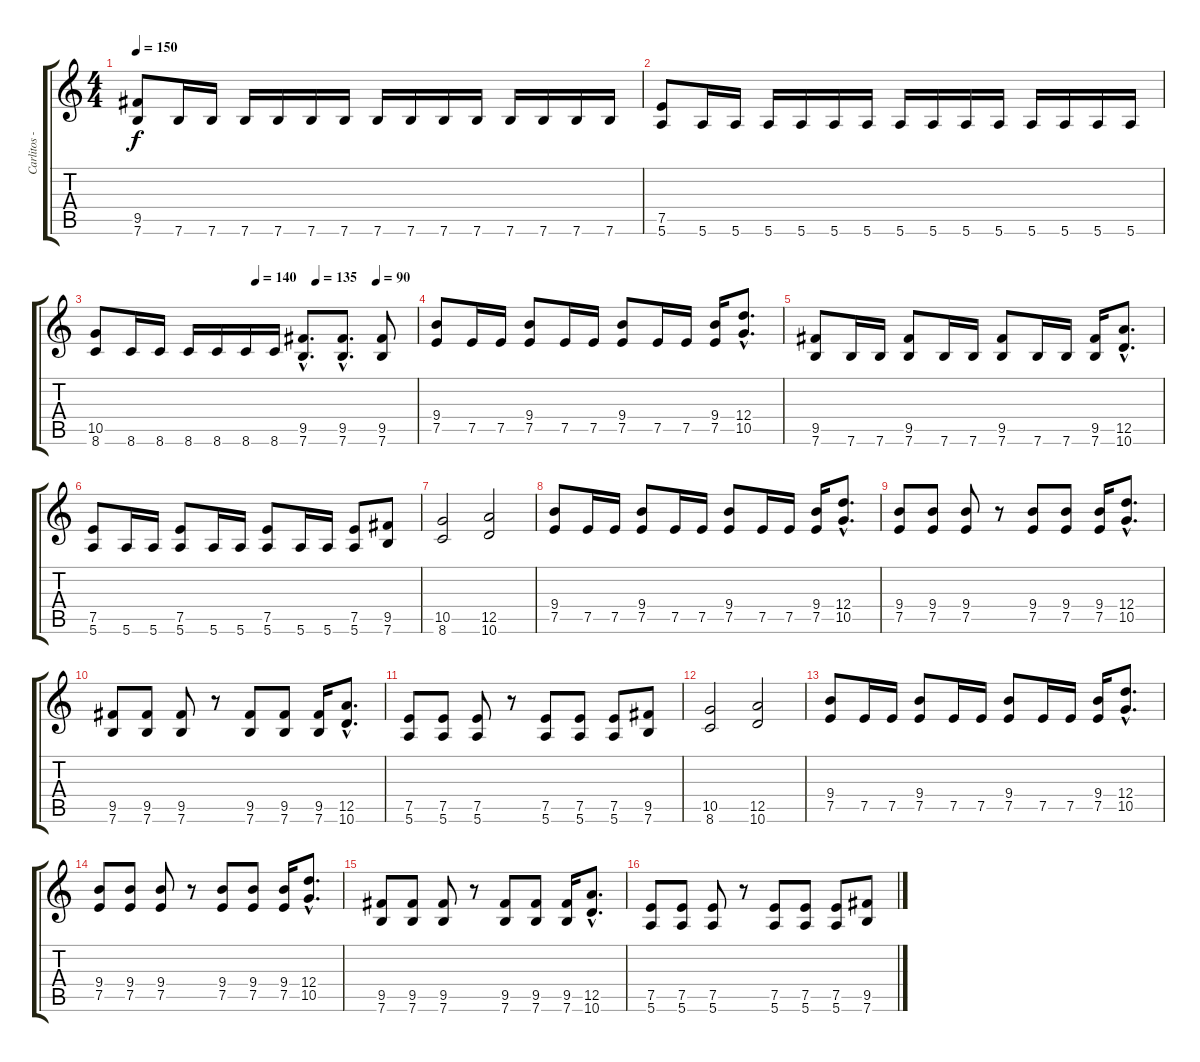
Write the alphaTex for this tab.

\track ("Carlitos - Primera Guitarra" "Carlitos -") {instrument distortionguitar}
\staff {score tabs}
\tuning (E4 B3 G3 D3 A2 E2) {hide}
\ts (4 4)
\tempo 150
\clef g2
\ks c
(9.5 7.6).8{dy f} 7.6.16 7.6.16 7.6.16 7.6.16 7.6.16 7.6.16 7.6.16 7.6.16 7.6.16 7.6.16 7.6.16 7.6.16 7.6.16 7.6.16 |
(7.5 5.6).8 5.6.16 5.6.16 5.6.16 5.6.16 5.6.16 5.6.16 5.6.16 5.6.16 5.6.16 5.6.16 5.6.16 5.6.16 5.6.16 5.6.16 |
\tempo (140 0.5)
\tempo (135 0.6875)
\tempo (90 0.875)
(10.5 8.6).8 8.6.16 8.6.16 8.6.16 8.6.16 8.6.16 8.6.16 (9.5{hac} 7.6{hac}).8{d} (9.5{hac} 7.6{hac}).8{d} (9.5 7.6).8 |
(9.4 7.5).8 7.5.16 7.5.16 (9.4 7.5).8 7.5.16 7.5.16 (9.4 7.5).8 7.5.16 7.5.16 (9.4 7.5).16 (12.4{hac} 10.5{hac}).8{d} |
(9.5 7.6).8 7.6.16 7.6.16 (9.5 7.6).8 7.6.16 7.6.16 (9.5 7.6).8 7.6.16 7.6.16 (9.5 7.6).16 (12.5{hac} 10.6{hac}).8{d} |
(7.5 5.6).8 5.6.16 5.6.16 (7.5 5.6).8 5.6.16 5.6.16 (7.5 5.6).8 5.6.16 5.6.16 (7.5 5.6).8 (9.5 7.6).8 |
(10.5 8.6).2 (12.5 10.6).2 |
(9.4 7.5).8 7.5.16 7.5.16 (9.4 7.5).8 7.5.16 7.5.16 (9.4 7.5).8 7.5.16 7.5.16 (9.4 7.5).16 (12.4{hac} 10.5{hac}).8{d} |
(9.4 7.5).8 (9.4 7.5).8 (9.4 7.5).8 r.8 (9.4 7.5).8 (9.4 7.5).8 (9.4 7.5).16 (12.4{hac} 10.5{hac}).8{d} |
(9.5 7.6).8 (9.5 7.6).8 (9.5 7.6).8 r.8 (9.5 7.6).8 (9.5 7.6).8 (9.5 7.6).16 (12.5{hac} 10.6{hac}).8{d} |
(7.5 5.6).8 (7.5 5.6).8 (7.5 5.6).8 r.8 (7.5 5.6).8 (7.5 5.6).8 (7.5 5.6).8 (9.5 7.6).8 |
(10.5 8.6).2 (12.5 10.6).2 |
(9.4 7.5).8 7.5.16 7.5.16 (9.4 7.5).8 7.5.16 7.5.16 (9.4 7.5).8 7.5.16 7.5.16 (9.4 7.5).16 (12.4{hac} 10.5{hac}).8{d} |
(9.4 7.5).8 (9.4 7.5).8 (9.4 7.5).8 r.8 (9.4 7.5).8 (9.4 7.5).8 (9.4 7.5).16 (12.4{hac} 10.5{hac}).8{d} |
(9.5 7.6).8 (9.5 7.6).8 (9.5 7.6).8 r.8 (9.5 7.6).8 (9.5 7.6).8 (9.5 7.6).16 (12.5{hac} 10.6{hac}).8{d} |
(7.5 5.6).8 (7.5 5.6).8 (7.5 5.6).8 r.8 (7.5 5.6).8 (7.5 5.6).8 (7.5 5.6).8 (9.5 7.6).8
